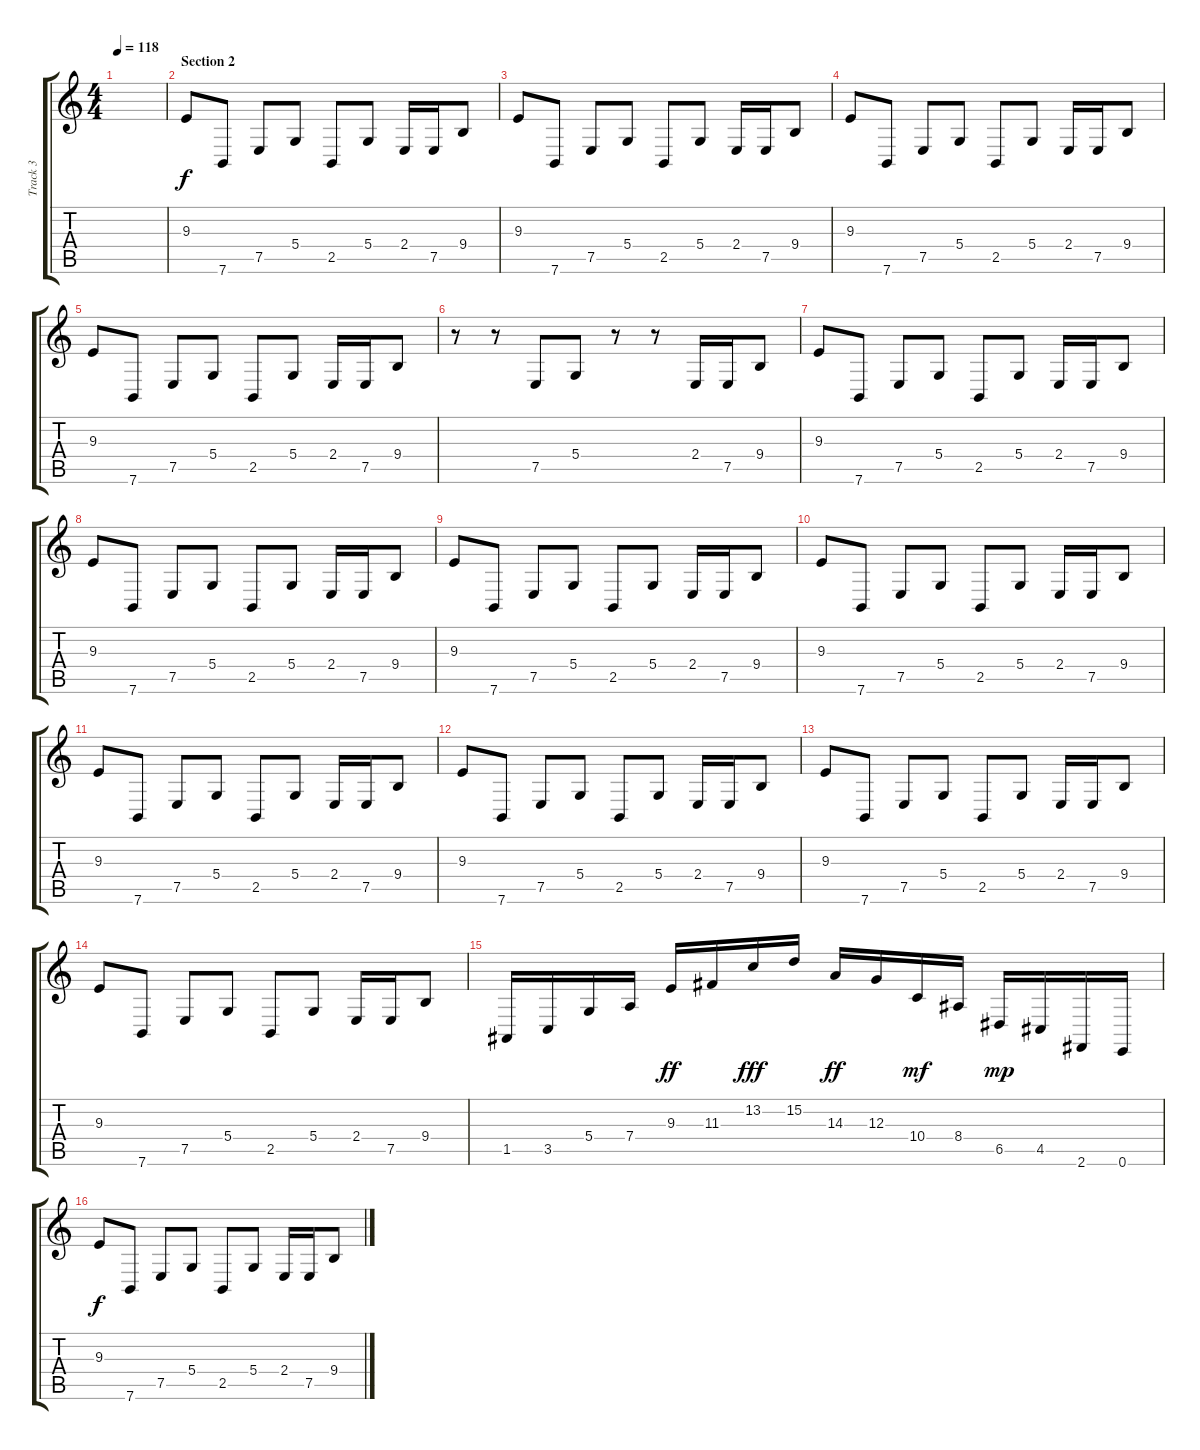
\track ("Track 3" "Track 3") {instrument melodictom}
\staff {score tabs}
\tuning (E4 B3 G3 D3 A2 E2) {hide}
\ts (4 4)
\tempo 118
\clef g2
\ks c
|
\section ("" "Section 2")
9.3.8 7.6.8 7.5.8 5.4.8 2.5.8 5.4.8 2.4.16 7.5.16 9.4.8 |
9.3.8 7.6.8 7.5.8 5.4.8 2.5.8 5.4.8 2.4.16 7.5.16 9.4.8 |
9.3.8 7.6.8 7.5.8 5.4.8 2.5.8 5.4.8 2.4.16 7.5.16 9.4.8 |
9.3.8 7.6.8 7.5.8 5.4.8 2.5.8 5.4.8 2.4.16 7.5.16 9.4.8 |
r.8 r.8 7.5.8 5.4.8 r.8 r.8 2.4.16 7.5.16 9.4.8 |
9.3.8 7.6.8 7.5.8 5.4.8 2.5.8 5.4.8 2.4.16 7.5.16 9.4.8 |
9.3.8 7.6.8 7.5.8 5.4.8 2.5.8 5.4.8 2.4.16 7.5.16 9.4.8 |
9.3.8 7.6.8 7.5.8 5.4.8 2.5.8 5.4.8 2.4.16 7.5.16 9.4.8 |
9.3.8 7.6.8 7.5.8 5.4.8 2.5.8 5.4.8 2.4.16 7.5.16 9.4.8 |
9.3.8 7.6.8 7.5.8 5.4.8 2.5.8 5.4.8 2.4.16 7.5.16 9.4.8 |
9.3.8 7.6.8 7.5.8 5.4.8 2.5.8 5.4.8 2.4.16 7.5.16 9.4.8 |
9.3.8 7.6.8 7.5.8 5.4.8 2.5.8 5.4.8 2.4.16 7.5.16 9.4.8 |
9.3.8 7.6.8 7.5.8 5.4.8 2.5.8 5.4.8 2.4.16 7.5.16 9.4.8 |
1.5.16 3.5.16 5.4.16 7.4.16 9.3.16{dy ff} 11.3.16 13.2.16{dy fff} 15.2.16 14.3.16{dy ff} 12.3.16 10.4.16{dy mf} 8.4.16 6.5.16{dy mp} 4.5.16 2.6.16 0.6.16 |
9.3.8{dy f} 7.6.8 7.5.8 5.4.8 2.5.8 5.4.8 2.4.16 7.5.16 9.4.8
